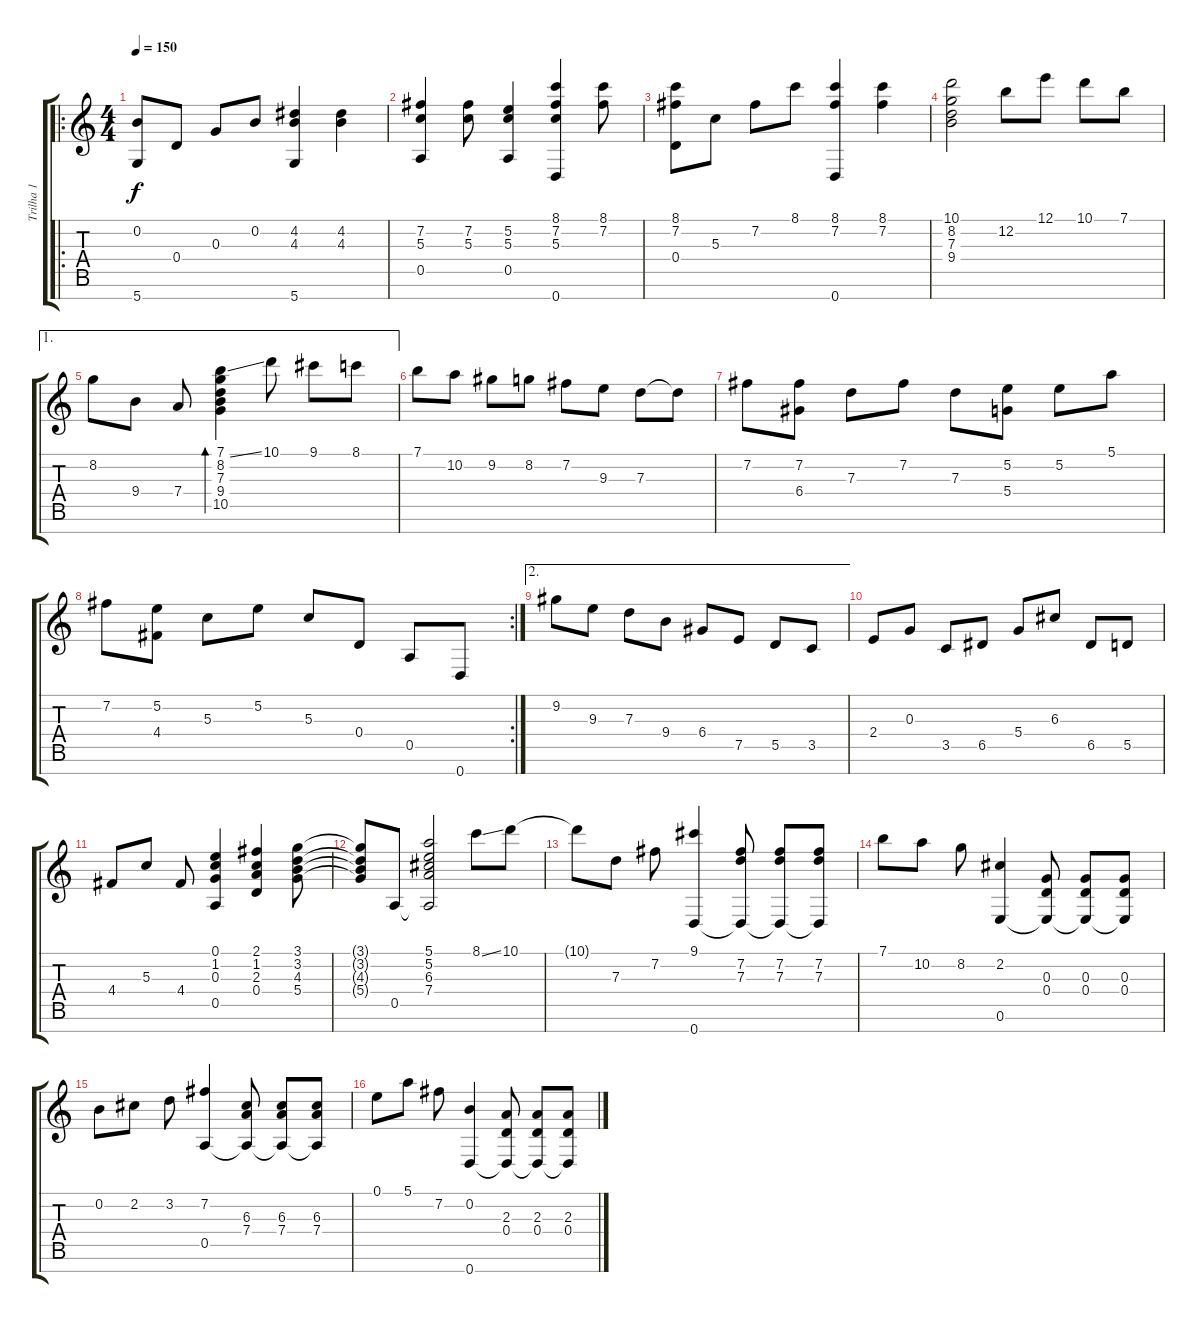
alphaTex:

\track ("Trilha 1" "Trilha 1") {instrument acousticguitarnylon}
\staff {score tabs}
\tuning (E4 B3 G3 D3 A2 E2 D2) {hide}
\ro
\ts (4 4)
\tempo 150
\clef g2
\ks c
(0.2 5.7).8{dy f} 0.4.8 0.3.8 0.2.8 (4.2 4.3 5.7).4 (4.2 4.3).4 |
(7.2 5.3 0.5).4 (7.2 5.3).8 (5.2 5.3 0.5).4 (8.1 7.2 5.3 0.7).4 (8.1 7.2).8 |
(8.1 7.2 0.4).8 5.3.8 7.2.8 8.1.8 (8.1 7.2 0.7).4 (8.1 7.2).4 |
(10.1 8.2 7.3 9.4).2 12.2.8 12.1.8 10.1.8 7.1.8 |
\ae 1
8.2.8 9.4.8 7.4.8 (7.1{ss} 8.2 7.3 9.4 10.5).4{bd 480} 10.1.8 9.1.8 8.1.8 |
7.1.8 10.2.8 9.2.8 8.2.8 7.2.8 9.3.8 7.3.8 7.3{t}.8 |
7.2.8 (7.2 6.4).8 7.3.8 7.2.8 7.3.8 (5.2 5.4).8 5.2.8 5.1.8 |
\rc 2
7.2.8 (5.2 4.4).8 5.3.8 5.2.8 5.3.8 0.4.8 0.5.8 0.7.8 |
\ae 2
9.2.8 9.3.8 7.3.8 9.4.8 6.4.8 7.5.8 5.5.8 3.5.8 |
2.4.8 0.3.8 3.5.8 6.5.8 5.4.8 6.3.8 6.5.8 5.5.8 |
4.4.8 5.3.8 4.4.8 (0.1 1.2 0.3 0.5).4 (2.1 1.2 2.3 0.4).4 (3.1 3.2 4.3 5.4).8 |
(3.1{t} 3.2{t} 4.3{t} 5.4{t}).8 0.5.8 (5.1 5.2 6.3 7.4 0.5{t}).2 8.1{ss}.8 10.1.8 |
10.1{t}.8 7.3.8 7.2.8 (9.1 0.7).4 (7.2 7.3 0.7{t}).8 (7.2 7.3 0.7{t}).8 (7.2 7.3 0.7{t}).8 |
7.1.8 10.2.8 8.2.8 (2.2 0.6).4 (0.3 0.4 0.6{t}).8 (0.3 0.4 0.6{t}).8 (0.3 0.4 0.6{t}).8 |
0.2.8 2.2.8 3.2.8 (7.2 0.5).4 (6.3 7.4 0.5{t}).8 (6.3 7.4 0.5{t}).8 (6.3 7.4 0.5{t}).8 |
0.1.8 5.1.8 7.2.8 (0.2 0.7).4 (2.3 0.4 0.7{t}).8 (2.3 0.4 0.7{t}).8 (2.3 0.4 0.7{t}).8
